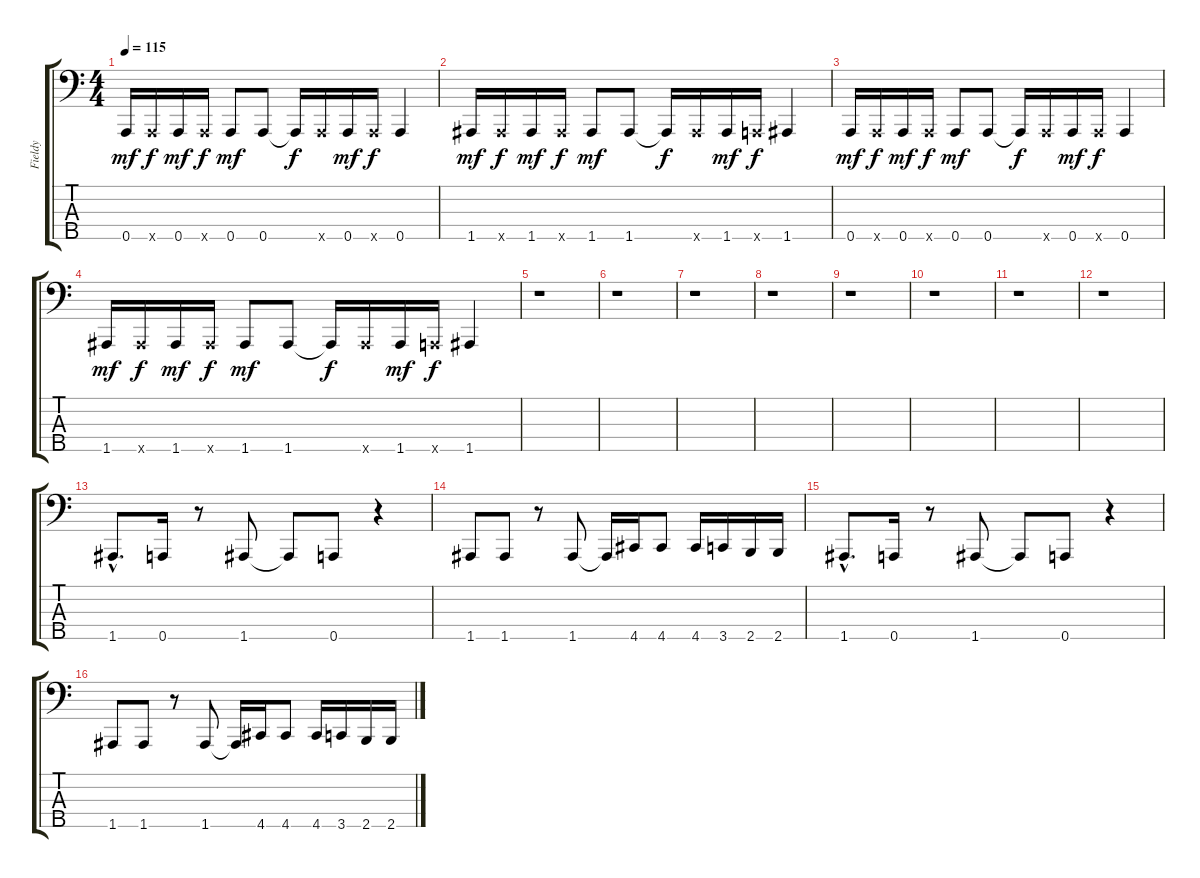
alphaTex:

\track ("Fieldy" "Fieldy") {instrument slapbass1}
\staff {score tabs}
\tuning (F2 C2 G1 D1 A0) {hide}
\ts (4 4)
\tempo 115
\clef f4
\ks c
0.5.16{dy mf} 0.5{x}.16{dy f} 0.5.16{dy mf} 0.5{x}.16{dy f} 0.5.8{dy mf} 0.5.8 0.5{t}.16{dy f} 0.5{x}.16 0.5.16{dy mf} 0.5{x}.16{dy f} 0.5.4 |
1.5.16{dy mf} 1.5{x}.16{dy f} 1.5.16{dy mf} 1.5{x}.16{dy f} 1.5.8{dy mf} 1.5.8 1.5{t}.16{dy f} 1.5{x}.16 1.5.16{dy mf} 0.5{x}.16{dy f} 1.5.4 |
0.5.16{dy mf} 0.5{x}.16{dy f} 0.5.16{dy mf} 0.5{x}.16{dy f} 0.5.8{dy mf} 0.5.8 0.5{t}.16{dy f} 0.5{x}.16 0.5.16{dy mf} 0.5{x}.16{dy f} 0.5.4 |
1.5.16{dy mf} 1.5{x}.16{dy f} 1.5.16{dy mf} 1.5{x}.16{dy f} 1.5.8{dy mf} 1.5.8 1.5{t}.16{dy f} 1.5{x}.16 1.5.16{dy mf} 0.5{x}.16{dy f} 1.5.4 |
r.1 |
r.1 |
r.1 |
r.1 |
r.1 |
r.1 |
r.1 |
r.1 |
1.5{hac}.8{d} 0.5.16 r.8 1.5.8 1.5{t}.8 0.5.8 r.4 |
1.5.8 1.5.8 r.8 1.5.8 1.5{t}.16 4.5.16 4.5.8 4.5.16 3.5.16 2.5.16 2.5.16 |
1.5{hac}.8{d} 0.5.16 r.8 1.5.8 1.5{t}.8 0.5.8 r.4 |
1.5.8 1.5.8 r.8 1.5.8 1.5{t}.16 4.5.16 4.5.8 4.5.16 3.5.16 2.5.16 2.5.16
